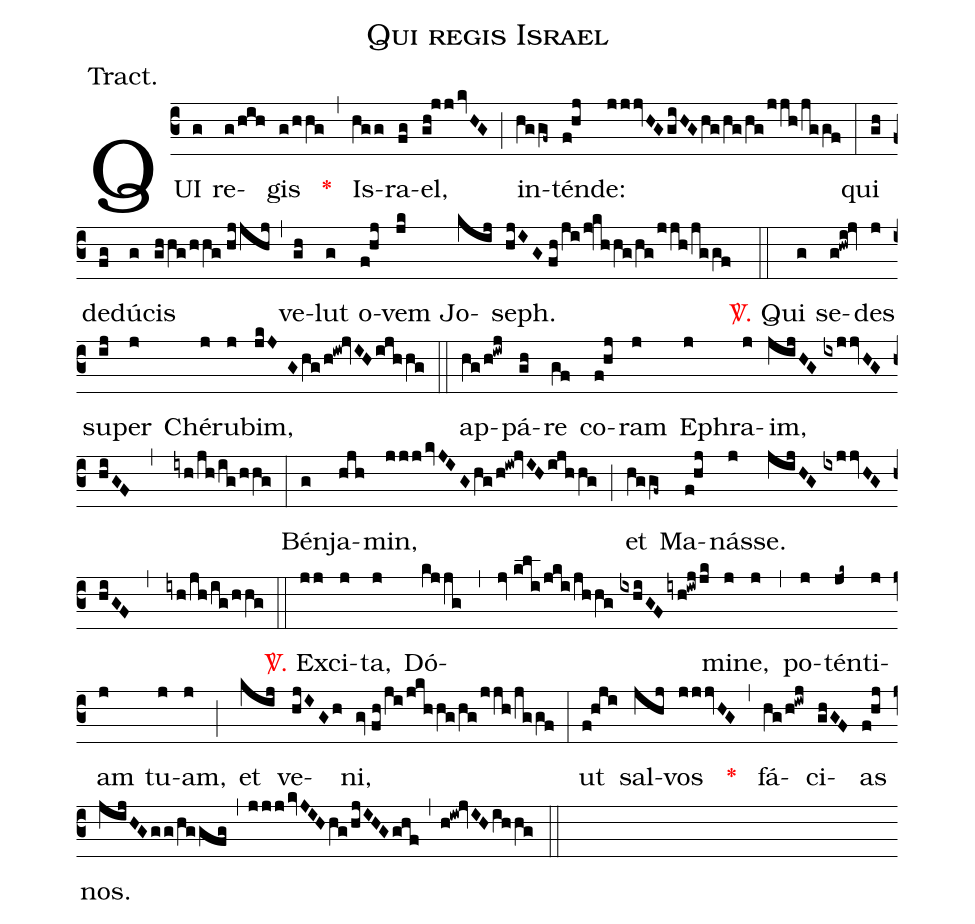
name:Qui regis Israel;
annotation:Tract.;
mode:VIII.;
office-part:Tract;
%%
QUI(g) re(g/hih)gis(g/hhg) <v>\red{*}</v>(,) Is(hgg)ra(fg)el,(gh!jjkvHG) (;) in(hggf~)tén(f!hj)de:(jjjvHGgiHGhg/hg/hg/jjh/jg/gf) (:) qui(gh) de(fg)dú(g)cis(gh/hg/hhg//hj/jhj) (,) ve(gh)lut(g) o(f!hj)vem(jk) Jo(kij)seph.(hjIG//fh/ji/j!kh/hg/hg/jjh/jg/gf) (::) <v>\red{\Vbar.}</v> Qui(g) se(g!hwi!jv)des(j) su(ij)per(j) Ché(j)ru(j)bim,(jkJGhg/h!iw!jvIHijh/hg) (::) ap(hg/h!iwj)pá(gh)re(gf) co(f!hj)ram(j) Eph(j)ra(j)im,(jijHG//ixjjvHGhiGF,iyh/jh/ig/hhg) (:) Bén(g)ja(hjh)min,(jjjkvJIGhg/h!iw!jvIHijh/hg) (;) et(hg/gf~) Ma(f!hj)ná(j)sse.(jijHG//ixjjvHGhiGF,iyh/jh/ig/hhg) (::) <v>\red{\Vbar.}</v> Ex(jj)ci(j)ta,(j) Dó(kj/jg,jv//kli/jki/jh/hg//ixhiGFiyh!iwj/jk)mi(j)ne,(j) (,) po(j)tén(jk~)ti(j)am(j) tu(j)am,(j) (;) et(kij) ve(hjIGh)ni,(gv//fh/ji/jkh/hg/hg/jjh/jg/gf) (:) ut(f!hji) sal(jhj)vos(jjjvHG) <v>\red{*}</v>(,) fá(hg/h!iwj)ci(ghGF)as(f!hj) nos.(jijHGgg/hg/gfg,jjj/kvJIHhg/hjIHGghf,h!iw!jvIHih/hg) (::)
